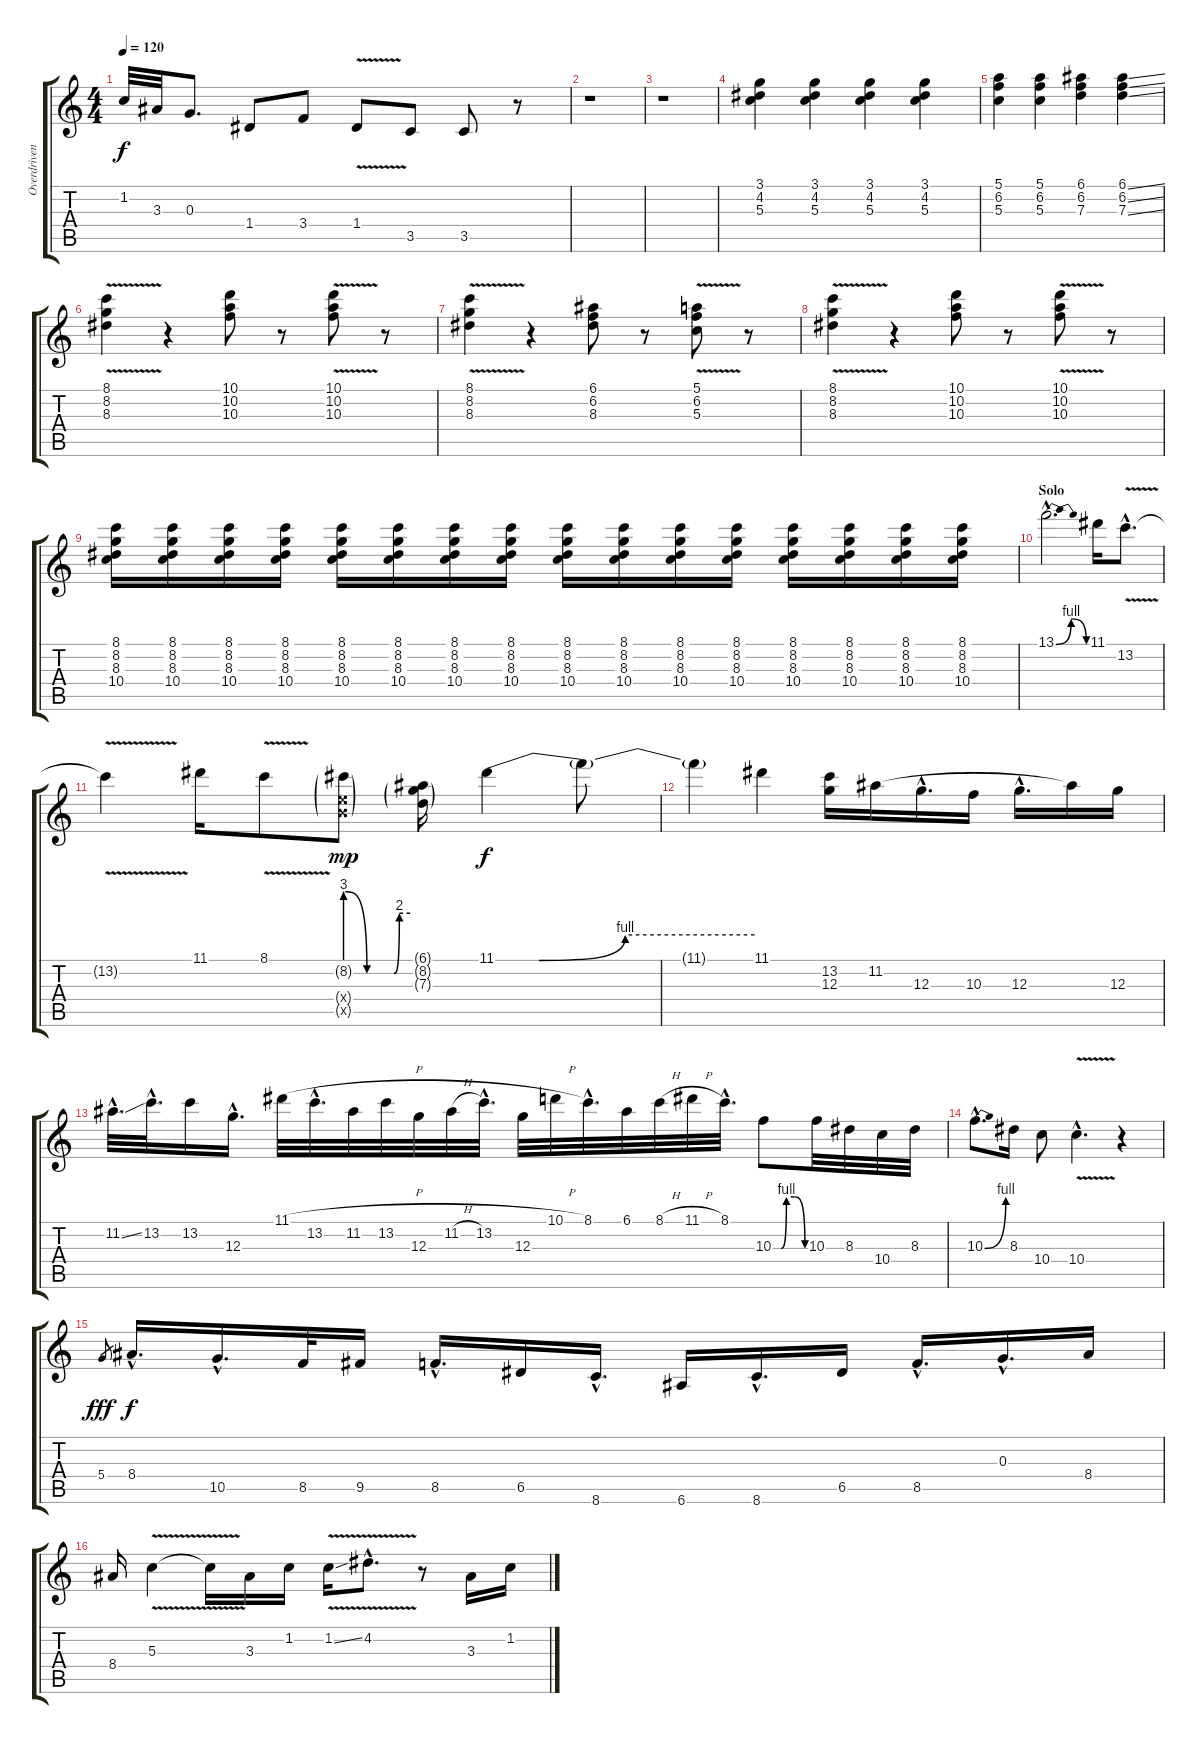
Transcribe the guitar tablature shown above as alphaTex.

\track ("Overdriven Guitar" "Overdriven") {instrument overdrivenguitar}
\staff {score tabs}
\tuning (E4 B3 G3 D3 A2 E2) {hide}
\ts (4 4)
\tempo 120
\clef g2
\ks c
1.2.32{dy f} 3.3.32 0.3.8{d} 1.4.8 3.4.8 1.4{v}.8 3.5.8 3.5.8 r.8 |
r.1 |
r.1 |
(3.1 4.2 5.3).4 (3.1 4.2 5.3).4 (3.1 4.2 5.3).4 (3.1 4.2 5.3).4 |
(5.1 6.2 5.3).4 (5.1 6.2 5.3).4 (6.1 6.2 7.3).4 (6.1{ss} 6.2{ss} 7.3{ss}).4 |
(8.1{v} 8.2{v} 8.3{v}).4 r.4 (10.1 10.2 10.3).8 r.8 (10.1{v} 10.2{v} 10.3{v}).8 r.8 |
(8.1{v} 8.2{v} 8.3{v}).4 r.4 (6.1 6.2 8.3).8 r.8 (5.1{v} 6.2{v} 5.3{v}).8 r.8 |
(8.1{v} 8.2{v} 8.3{v}).4 r.4 (10.1 10.2 10.3).8 r.8 (10.1{v} 10.2{v} 10.3{v}).8 r.8 |
(8.1 8.2 8.3 10.4).16 (8.1 8.2 8.3 10.4).16 (8.1 8.2 8.3 10.4).16 (8.1 8.2 8.3 10.4).16 (8.1 8.2 8.3 10.4).16 (8.1 8.2 8.3 10.4).16 (8.1 8.2 8.3 10.4).16 (8.1 8.2 8.3 10.4).16 (8.1 8.2 8.3 10.4).16 (8.1 8.2 8.3 10.4).16 (8.1 8.2 8.3 10.4).16 (8.1 8.2 8.3 10.4).16 (8.1 8.2 8.3 10.4).16 (8.1 8.2 8.3 10.4).16 (8.1 8.2 8.3 10.4).16 (8.1 8.2 8.3 10.4).16 |
\section ("" "Solo")
13.1{be (bendrelease 0 0 10 4 50 4 60 0) hac}.2{d} 11.1.16 13.2{v hac}.8{d} |
13.2{t}.4 11.1.16 8.1{v}.8 (8.2{be (custom 0 12 20 0 45 0 50 8 60 8) g} 14.4{g x} 14.5{g x}).8{dy mp} (6.1{g} 8.2{g} 7.3{g}).16 11.1{be (custom 0 0 10 0 30 4 60 4)}.4{dy f} 11.1{t}.8 |
11.1{t}.4 11.1.4 (13.2 12.3).16 11.2.16 12.3{hac}.16{d} 10.3.16 12.3{hac}.16{d} 11.2{t}.16 12.3.16 |
11.2{ss hac}.32{d} 13.2{hac}.32{d} 13.2.16 12.3{hac}.16{d} 11.1{h}.32 13.2{hac}.32{d} 11.2.32 13.2.32 12.3.32 11.2{h}.32 13.2{hac}.32{d} 12.3.32 10.1{h}.32 8.1{hac}.32{d} 6.1.32 8.1{h}.32 11.1{h}.32 8.1{hac}.32{d} 10.3{be (custom 0 0 15 0 25 4 40 4 60 0)}.8 10.3.32 8.3.32 10.4.32 8.3.32 |
10.3{be (bend 0 0 60 4) hac}.8{d} 8.3.16 10.4.8 10.4{v hac}.4{d} r.4 |
5.4.8{gr dy fff} 8.4{hac}.16{d dy f} 10.5{hac}.16{d} 8.5.32 9.5.16 8.5{hac}.16{d} 6.5.16 8.6{hac}.16{d} 6.6.16 8.6{hac}.16{d} 6.5.16 8.5{hac}.16{d} 0.3{hac}.16{d} 8.4.16 |
8.4.16 5.3{v}.4 5.3{t}.16 3.3.16 1.2.16 1.2{v ss}.16 4.2{v hac}.8{d} r.8 3.3.16 1.2.16
